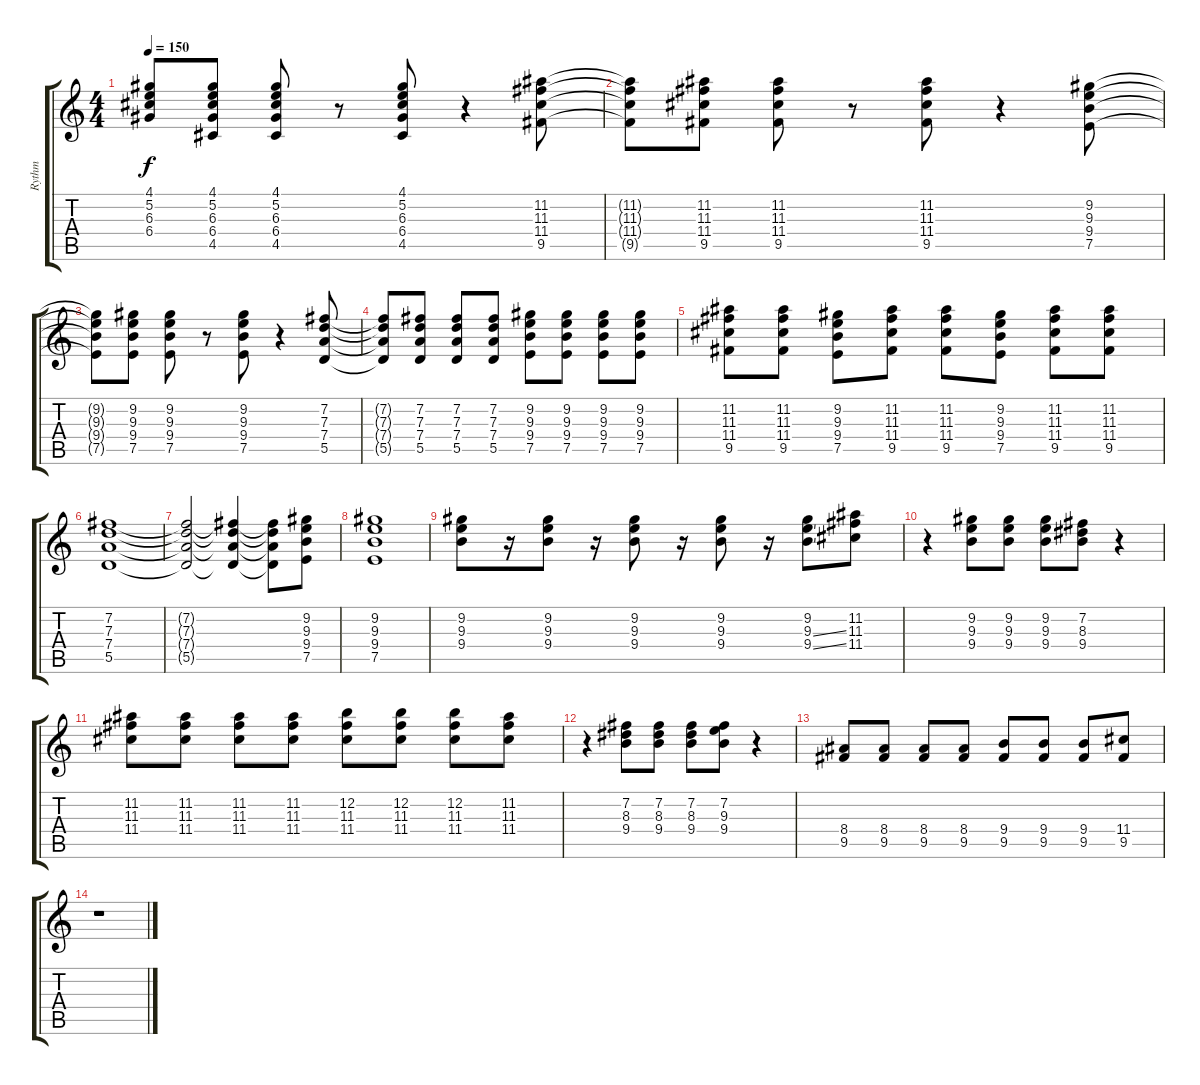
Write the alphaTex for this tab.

\track ("Rythm" "Rythm") {instrument distortionguitar}
\staff {score tabs}
\tuning (E4 B3 G3 D3 A2 E2) {hide}
\ts (4 4)
\tempo 150
\clef g2
\ks c
(4.1{t} 5.2{t} 6.3{t} 6.4{t}).8{dy f} (4.1 5.2 6.3 6.4 4.5).8 (4.1 5.2 6.3 6.4 4.5).8 r.8 (4.1 5.2 6.3 6.4 4.5).8 r.4 (11.2 11.3 11.4 9.5).8 |
(11.2{t} 11.3{t} 11.4{t} 9.5{t}).8 (11.2 11.3 11.4 9.5).8 (11.2 11.3 11.4 9.5).8 r.8 (11.2 11.3 11.4 9.5).8 r.4 (9.2 9.3 9.4 7.5).8 |
(9.2{t} 9.3{t} 9.4{t} 7.5{t}).8 (9.2 9.3 9.4 7.5).8 (9.2 9.3 9.4 7.5).8 r.8 (9.2 9.3 9.4 7.5).8 r.4 (7.2 7.3 7.4 5.5).8 |
(7.2{t} 7.3{t} 7.4{t} 5.5{t}).8 (7.2 7.3 7.4 5.5).8 (7.2 7.3 7.4 5.5).8 (7.2 7.3 7.4 5.5).8 (9.2 9.3 9.4 7.5).8 (9.2 9.3 9.4 7.5).8 (9.2 9.3 9.4 7.5).8 (9.2 9.3 9.4 7.5).8 |
(11.2 11.3 11.4 9.5).8 (11.2 11.3 11.4 9.5).8 (9.2 9.3 9.4 7.5).8 (11.2 11.3 11.4 9.5).8 (11.2 11.3 11.4 9.5).8 (9.2 9.3 9.4 7.5).8 (11.2 11.3 11.4 9.5).8 (11.2 11.3 11.4 9.5).8 |
(7.2 7.3 7.4 5.5).1 |
(7.2{t} 7.3{t} 7.4{t} 5.5{t}).2 (7.2{t} 7.3{t} 7.4{t} 5.5{t}).4 (7.2{t} 7.3{t} 7.4{t} 5.5{t}).8 (9.2 9.3 9.4 7.5).8 |
(9.2 9.3 9.4 7.5).1 |
(9.2 9.3 9.4).8 r.16 (9.2 9.3 9.4).8 r.16 (9.2 9.3 9.4).8 r.16 (9.2 9.3 9.4).8 r.16 (9.2 9.3{ss} 9.4{ss}).8 (11.2 11.3 11.4).8 |
r.4 (9.2 9.3 9.4).8 (9.2 9.3 9.4).8 (9.2 9.3 9.4).8 (7.2 8.3 9.4).8 r.4 |
(11.2 11.3 11.4).8 (11.2 11.3 11.4).8 (11.2 11.3 11.4).8 (11.2 11.3 11.4).8 (12.2 11.3 11.4).8 (12.2 11.3 11.4).8 (12.2 11.3 11.4).8 (11.2 11.3 11.4).8 |
r.4 (7.2 8.3 9.4).8 (7.2 8.3 9.4).8 (7.2 8.3 9.4).8 (7.2 9.3 9.4).8 r.4 |
(8.4 9.5).8 (8.4 9.5).8 (8.4 9.5).8 (8.4 9.5).8 (9.4 9.5).8 (9.4 9.5).8 (9.4 9.5).8 (11.4 9.5).8 |
r.1
